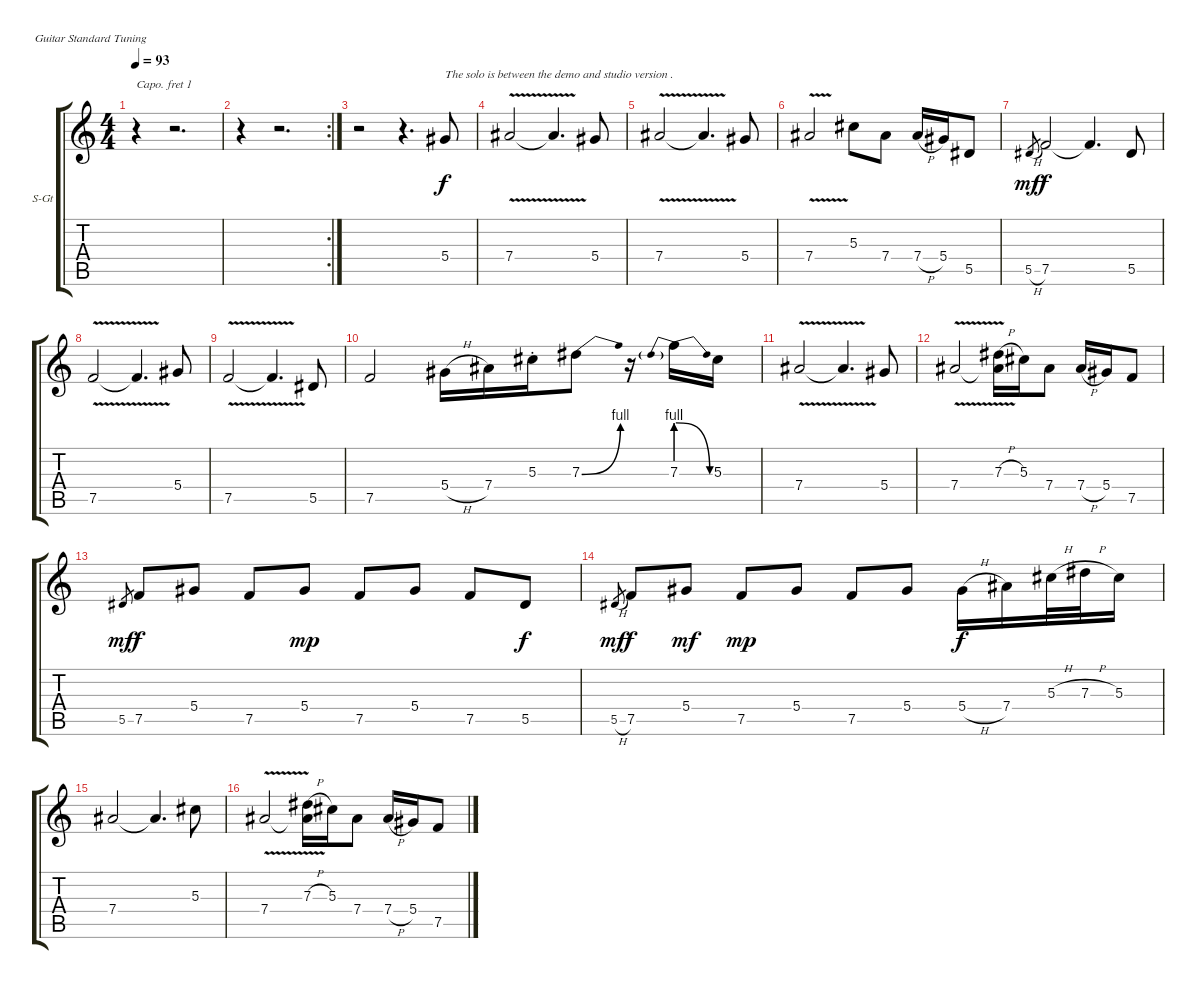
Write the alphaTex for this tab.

\bracketExtendMode groupsimilarinstruments
\firstSystemTrackNameOrientation horizontal
\otherSystemsTrackNameOrientation horizontal
\track ("Mike Sanchez" "S-Gt") {instrument acousticguitarsteel}
\staff {score tabs}
\capo 1
\tuning (E4 B3 G3 D3 A2 E2)
\ts (4 4)
\tempo 93
\clef g2
\ks c
r.4{dy f instrument acousticguitarsteel} r.2{d} |
\rc 2
r.4 r.2{d} |
r.2 r.4{d} 5.4.8{txt "The solo is between the demo and studio version ."} |
7.4{v}.2 7.4{v t}.4{d} 5.4.8 |
7.4{v}.2 7.4{v t}.4{d} 5.4.8 |
7.4{v}.2 5.3.8 7.4.8 7.4{h}.16 5.4.16 5.5.8 |
5.5{h}.8{gr dy mf} 7.5.2{dy f} 7.5{t}.4{d} 5.5.8 |
7.5{v}.2 7.5{v t}.4{d} 5.4.8 |
7.5{v}.2 7.5{v t}.4{d} 5.5.8 |
7.5.2 5.4{h}.16 7.4.16 5.3{st}.16 7.3{be (bend 0 0 60 4)}.8 r.16 7.3{be (prebendrelease 0 4 60 0)}.16 5.3.16 |
7.4{v}.2 7.4{v t}.4{d} 5.4.8 |
7.4{v}.2 (7.3{h} 7.4{v t}).16 5.3.16 7.4.8 7.4{h}.16 5.4.16 7.5.8 |
5.5.8{gr dy mf} 7.5.8{dy f} 5.4.8 7.5.8 5.4.8{dy mp} 7.5.8 5.4.8 7.5.8 5.5.8{dy f} |
5.5{h}.8{gr dy mf} 7.5.8{dy f} 5.4.8{dy mf} 7.5.8{dy mp} 5.4.8 7.5.8 5.4.8 5.4{h}.16{dy f} 7.4.16 5.3{h}.32 7.3{h}.32 5.3.16 |
7.4.2 7.4{t}.4{d} 5.3.8 |
7.4{v}.2 (7.3{h} 7.4{v t}).16 5.3.16 7.4.8 7.4{h}.16 5.4.16 7.5.8
